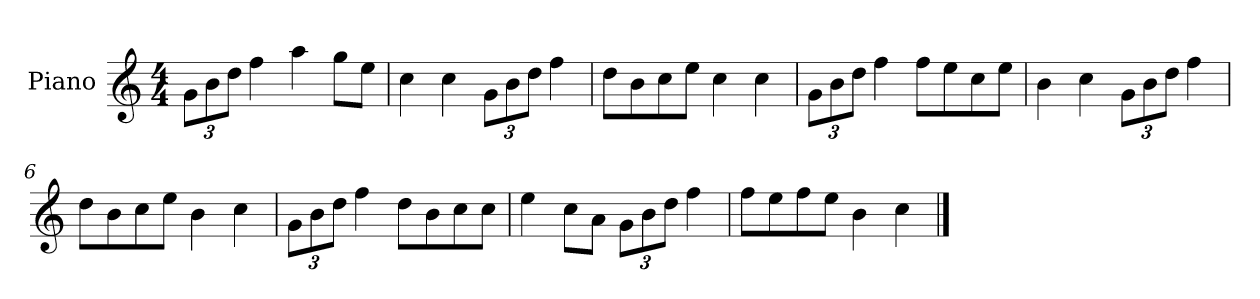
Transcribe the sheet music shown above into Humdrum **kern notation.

**kern
*part1
*staff1
*I"Piano
*I'P-no
*clefG2
*k[]
*M4/4
*MM90
*Xbrackettup
=1
12g\L
12b\
12dd\J
4ff\
4aa\
8gg\L
8ee\J
=2
4cc\
4cc\
12g\L
12b\
12dd\J
4ff\
=3
8dd\L
8b\
8cc\
8ee\J
4cc\
4cc\
=4
12g\L
12b\
12dd\J
4ff\
8ff\L
8ee\
8cc\
8ee\J
=5
4b\
4cc\
12g\L
12b\
12dd\J
4ff\
=6
8dd\L
8b\
8cc\
8ee\J
4b\
4cc\
!!LO:LB:g=z
=7
12g\L
12b\
12dd\J
4ff\
8dd\L
8b\
8cc\
8cc\J
=8
4ee\
8cc\L
8a\J
12g\L
12b\
12dd\J
4ff\
=9
8ff\L
8ee\
8ff\
8ee\J
4b\
4cc\
==
*-
